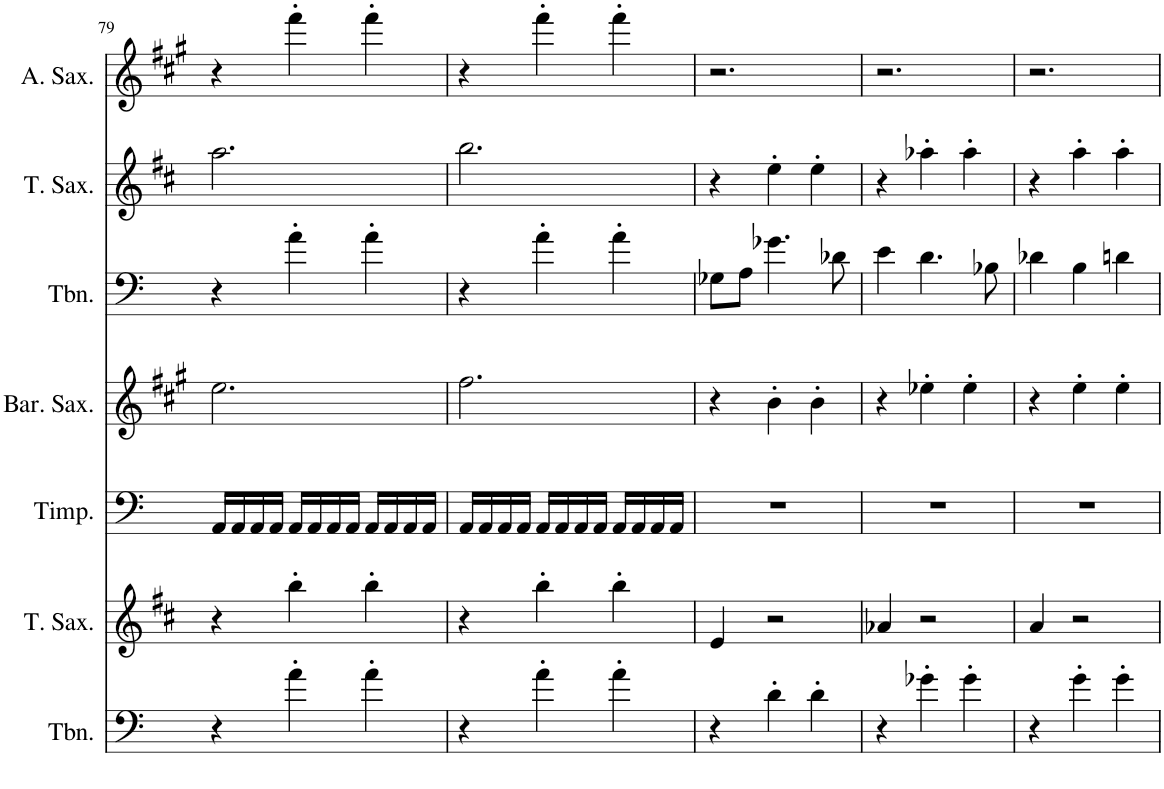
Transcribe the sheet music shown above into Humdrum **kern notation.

**kern	**kern	**kern	**kern	**kern	**kern	**kern
*part7	*part6	*part5	*part4	*part3	*part2	*part1
*staff7	*staff6	*staff5	*staff4	*staff3	*staff2	*staff1
*I"Trombone	*I"Tenor Saxophone	*I"Timpani	*I"Baritone Saxophone	*I"Trombone	*I"Tenor Saxophone	*I"Alto Saxophone
*I'Tbn.	*I'T. Sax.	*I'Timp.	*I'Bar. Sax.	*I'Tbn.	*I'T. Sax.	*I'A. Sax.
!!LO:PB:g=z
*clefF4	*clefG2	*clefF4	*clefG2	*clefF4	*clefG2	*clefG2
*	*Trd8c14	*	*Trd12c21	*	*Trd8c14	*Trd5c9
*k[]	*k[f#c#]	*k[]	*k[f#c#g#]	*k[]	*k[f#c#]	*k[f#c#g#]
*M3/4	*M3/4	*M3/4	*M3/4	*M3/4	*M3/4	*M3/4
=79	=79	=79	=79	=79	=79	=79
4r	4r	16AA/LL	2.ee\	4r	2.aa\	4r
.	.	16AA/	.	.	.	.
.	.	16AA/	.	.	.	.
.	.	16AA/JJ	.	.	.	.
4a'\	4bb'\	16AA/LL	.	4a'\	.	4fff#'\
.	.	16AA/	.	.	.	.
.	.	16AA/	.	.	.	.
.	.	16AA/JJ	.	.	.	.
4a'\	4bb'\	16AA/LL	.	4a'\	.	4fff#'\
.	.	16AA/	.	.	.	.
.	.	16AA/	.	.	.	.
.	.	16AA/JJ	.	.	.	.
=80	=80	=80	=80	=80	=80	=80
4r	4r	16AA/LL	2.ff#\	4r	2.bb\	4r
.	.	16AA/	.	.	.	.
.	.	16AA/	.	.	.	.
.	.	16AA/JJ	.	.	.	.
4a'\	4bb'\	16AA/LL	.	4a'\	.	4fff#'\
.	.	16AA/	.	.	.	.
.	.	16AA/	.	.	.	.
.	.	16AA/JJ	.	.	.	.
4a'\	4bb'\	16AA/LL	.	4a'\	.	4fff#'\
.	.	16AA/	.	.	.	.
.	.	16AA/	.	.	.	.
.	.	16AA/JJ	.	.	.	.
=81	=81	=81	=81	=81	=81	=81
4r	4e/	2.r	4r	8G-X\L	4r	2.r
.	.	.	.	8A\J	.	.
4d'\	2r	.	4b'\	4.g-X\	4ee'\	.
4d'\	.	.	4b'\	.	4ee'\	.
.	.	.	.	8d-X\	.	.
=82	=82	=82	=82	=82	=82	=82
4r	4a-X/	2.r	4r	4e\	4r	2.r
4g-X'\	2r	.	4ee-X'\	4.d\	4aa-X'\	.
4g-'\	.	.	4ee-'\	.	4aa-'\	.
.	.	.	.	8B-X\	.	.
=83	=83	=83	=83	=83	=83	=83
4r	4a/	2.r	4r	4d-X\	4r	2.r
4g'\	2r	.	4ee'\	4B\	4aa'\	.
4g'\	.	.	4ee'\	4dn\	4aa'\	.
=	=	=	=	=	=	=
*-	*-	*-	*-	*-	*-	*-
